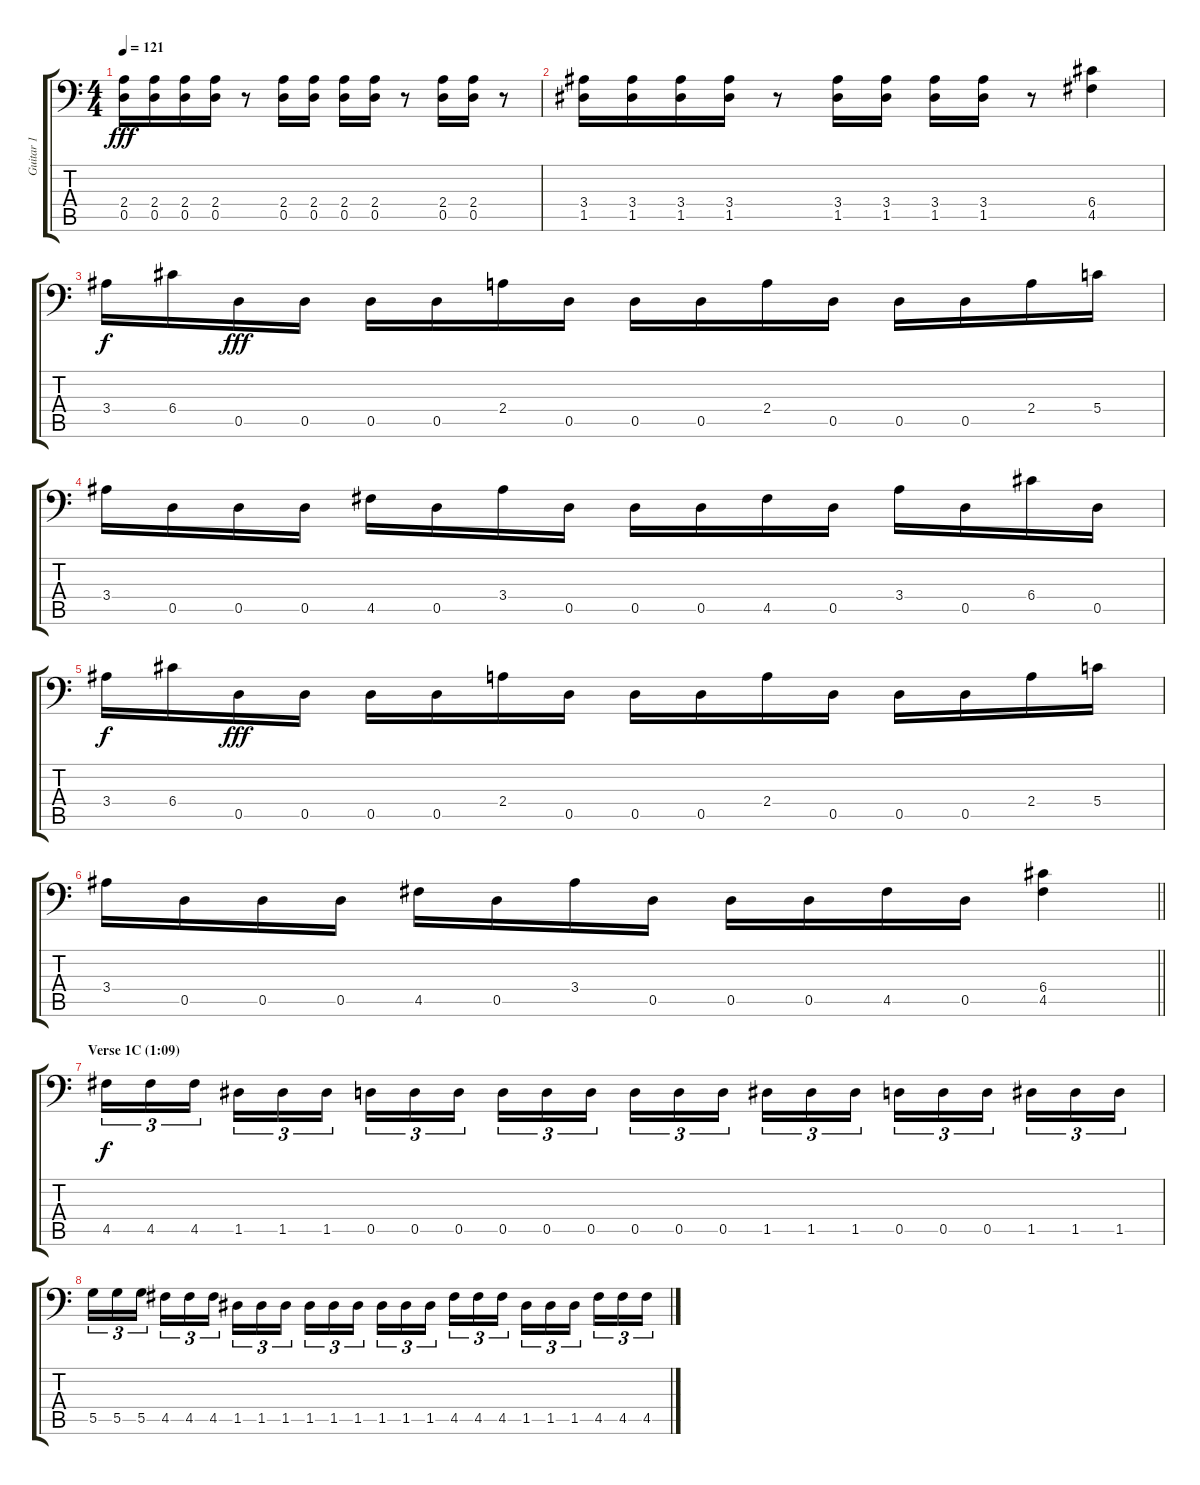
\track ("Guitar 1" "Guitar 1") {instrument distortionguitar}
\staff {score tabs}
\tuning (A3 E3 C3 G2 D2 A1) {hide}
\ts (4 4)
\tempo 121
\clef f4
\ks c
(2.4 0.5).16{dy fff} (2.4 0.5).16 (2.4 0.5).16 (2.4 0.5).16 r.8 (2.4 0.5).16 (2.4 0.5).16 (2.4 0.5).16 (2.4 0.5).16 r.8 (2.4 0.5).16 (2.4 0.5).16 r.8 |
(3.4 1.5).16 (3.4 1.5).16 (3.4 1.5).16 (3.4 1.5).16 r.8 (3.4 1.5).16 (3.4 1.5).16 (3.4 1.5).16 (3.4 1.5).16 r.8 (6.4 4.5).4 |
3.4.16{dy f} 6.4.16 0.5.16{dy fff} 0.5.16 0.5.16 0.5.16 2.4.16 0.5.16 0.5.16 0.5.16 2.4.16 0.5.16 0.5.16 0.5.16 2.4.16 5.4.16 |
3.4.16 0.5.16 0.5.16 0.5.16 4.5.16 0.5.16 3.4.16 0.5.16 0.5.16 0.5.16 4.5.16 0.5.16 3.4.16 0.5.16 6.4.16 0.5.16 |
3.4.16{dy f} 6.4.16 0.5.16{dy fff} 0.5.16 0.5.16 0.5.16 2.4.16 0.5.16 0.5.16 0.5.16 2.4.16 0.5.16 0.5.16 0.5.16 2.4.16 5.4.16 |
\barLineRight lightlight
3.4.16 0.5.16 0.5.16 0.5.16 4.5.16 0.5.16 3.4.16 0.5.16 0.5.16 0.5.16 4.5.16 0.5.16 (6.4 4.5).4 |
\section ("" "Verse 1C (1:09)")
4.5.16{tu (3 2) dy f} 4.5.16{tu (3 2)} 4.5.16{tu (3 2) beam splitsecondary} 1.5.16{tu (3 2)} 1.5.16{tu (3 2)} 1.5.16{tu (3 2)} 0.5.16{tu (3 2)} 0.5.16{tu (3 2)} 0.5.16{tu (3 2) beam splitsecondary} 0.5.16{tu (3 2)} 0.5.16{tu (3 2)} 0.5.16{tu (3 2)} 0.5.16{tu (3 2)} 0.5.16{tu (3 2)} 0.5.16{tu (3 2) beam splitsecondary} 1.5.16{tu (3 2)} 1.5.16{tu (3 2)} 1.5.16{tu (3 2)} 0.5.16{tu (3 2)} 0.5.16{tu (3 2)} 0.5.16{tu (3 2) beam splitsecondary} 1.5.16{tu (3 2)} 1.5.16{tu (3 2)} 1.5.16{tu (3 2)} |
5.5.16{tu (3 2)} 5.5.16{tu (3 2)} 5.5.16{tu (3 2) beam splitsecondary} 4.5.16{tu (3 2)} 4.5.16{tu (3 2)} 4.5.16{tu (3 2)} 1.5.16{tu (3 2)} 1.5.16{tu (3 2)} 1.5.16{tu (3 2) beam splitsecondary} 1.5.16{tu (3 2)} 1.5.16{tu (3 2)} 1.5.16{tu (3 2)} 1.5.16{tu (3 2)} 1.5.16{tu (3 2)} 1.5.16{tu (3 2) beam splitsecondary} 4.5.16{tu (3 2)} 4.5.16{tu (3 2)} 4.5.16{tu (3 2)} 1.5.16{tu (3 2)} 1.5.16{tu (3 2)} 1.5.16{tu (3 2) beam splitsecondary} 4.5.16{tu (3 2)} 4.5.16{tu (3 2)} 4.5.16{tu (3 2)}
